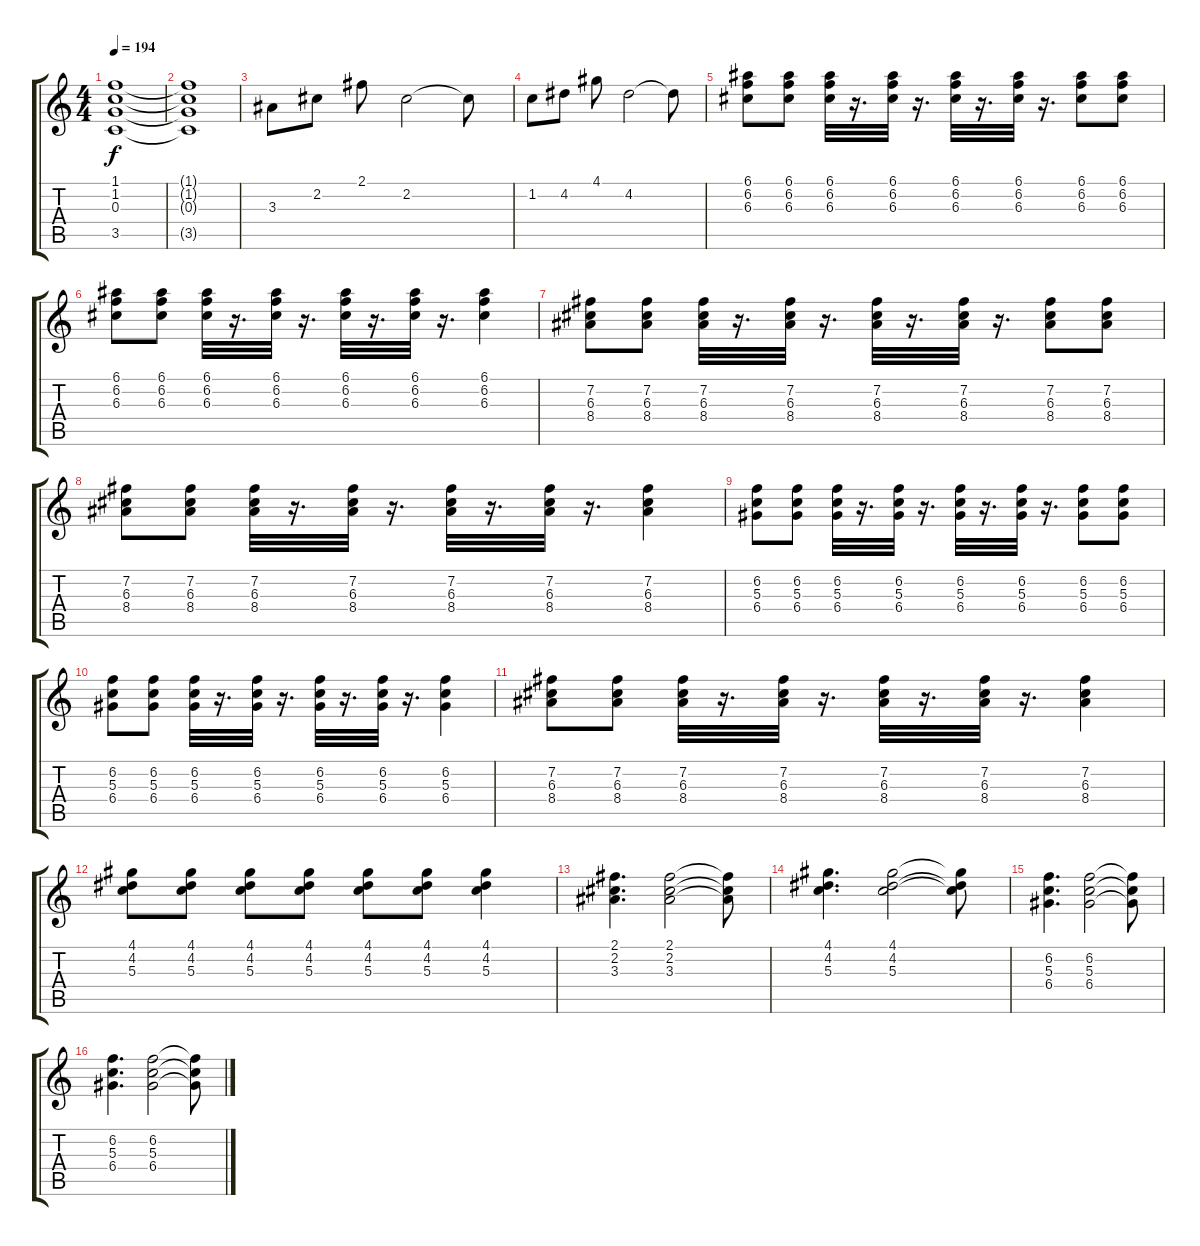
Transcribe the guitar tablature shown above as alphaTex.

\track "" {instrument overdrivenguitar}
\staff {score tabs}
\tuning (E4 B3 G3 D3 A2 E2) {hide}
\ts (4 4)
\tempo 194
\clef g2
\ks c
(1.1 1.2 0.3 3.5).1{dy f} |
(1.1{t} 1.2{t} 0.3{t} 3.5{t}).1 |
3.3.8 2.2.8 2.1.8 2.2.2 2.2{t}.8 |
1.2.8 4.2.8 4.1.8 4.2.2 4.2{t}.8 |
(6.1 6.2 6.3).8 (6.1 6.2 6.3).8 (6.1 6.2 6.3).32 r.16{d} (6.1 6.2 6.3).32 r.16{d} (6.1 6.2 6.3).32 r.16{d} (6.1 6.2 6.3).32 r.16{d} (6.1 6.2 6.3).8 (6.1 6.2 6.3).8 |
(6.1 6.2 6.3).8 (6.1 6.2 6.3).8 (6.1 6.2 6.3).32 r.16{d} (6.1 6.2 6.3).32 r.16{d} (6.1 6.2 6.3).32 r.16{d} (6.1 6.2 6.3).32 r.16{d} (6.1 6.2 6.3).4 |
(7.2 6.3 8.4).8 (7.2 6.3 8.4).8 (7.2 6.3 8.4).32 r.16{d} (7.2 6.3 8.4).32 r.16{d} (7.2 6.3 8.4).32 r.16{d} (7.2 6.3 8.4).32 r.16{d} (7.2 6.3 8.4).8 (7.2 6.3 8.4).8 |
(7.2 6.3 8.4).8 (7.2 6.3 8.4).8 (7.2 6.3 8.4).32 r.16{d} (7.2 6.3 8.4).32 r.16{d} (7.2 6.3 8.4).32 r.16{d} (7.2 6.3 8.4).32 r.16{d} (7.2 6.3 8.4).4 |
(6.2 5.3 6.4).8 (6.2 5.3 6.4).8 (6.2 5.3 6.4).32 r.16{d} (6.2 5.3 6.4).32 r.16{d} (6.2 5.3 6.4).32 r.16{d} (6.2 5.3 6.4).32 r.16{d} (6.2 5.3 6.4).8 (6.2 5.3 6.4).8 |
(6.2 5.3 6.4).8 (6.2 5.3 6.4).8 (6.2 5.3 6.4).32 r.16{d} (6.2 5.3 6.4).32 r.16{d} (6.2 5.3 6.4).32 r.16{d} (6.2 5.3 6.4).32 r.16{d} (6.2 5.3 6.4).4 |
(7.2 6.3 8.4).8 (7.2 6.3 8.4).8 (7.2 6.3 8.4).32 r.16{d} (7.2 6.3 8.4).32 r.16{d} (7.2 6.3 8.4).32 r.16{d} (7.2 6.3 8.4).32 r.16{d} (7.2 6.3 8.4).4 |
(4.1 4.2 5.3).8 (4.1 4.2 5.3).8 (4.1 4.2 5.3).8 (4.1 4.2 5.3).8 (4.1 4.2 5.3).8 (4.1 4.2 5.3).8 (4.1 4.2 5.3).4 |
(2.1 2.2 3.3).4{d} (2.1 2.2 3.3).2 (2.1{t} 2.2{t} 3.3{t}).8 |
(4.1 4.2 5.3).4{d} (4.1 4.2 5.3).2 (4.1{t} 4.2{t} 5.3{t}).8 |
(6.2 5.3 6.4).4{d} (6.2 5.3 6.4).2 (6.2{t} 5.3{t} 6.4{t}).8 |
(6.2 5.3 6.4).4{d} (6.2 5.3 6.4).2 (6.2{t} 5.3{t} 6.4{t}).8
